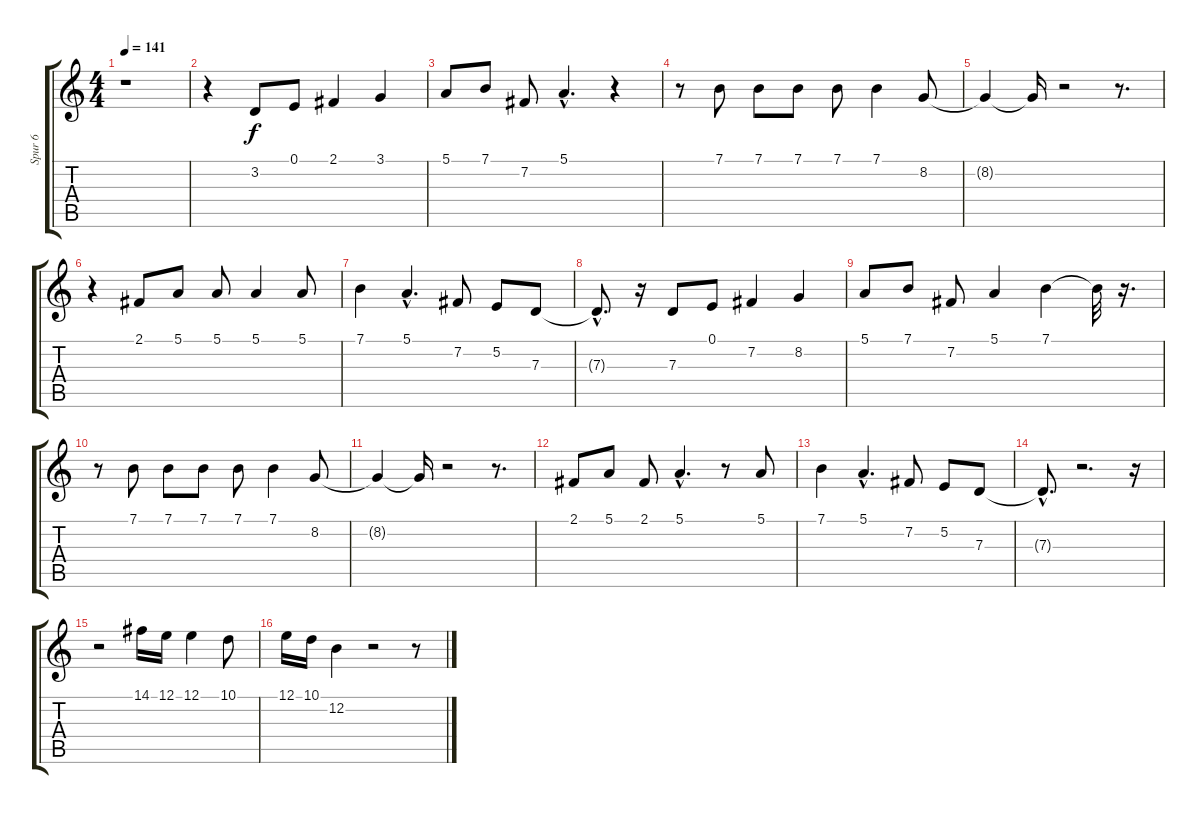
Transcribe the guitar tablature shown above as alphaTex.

\track ("Spur 6" "Spur 6") {instrument lead6voice}
\staff {score tabs}
\tuning (E4 B3 G3 D3 A2 E2) {hide}
\ts (4 4)
\tempo 141
\clef g2
\ks c
r.1{dy f} |
r.4 3.2.8 0.1.8 2.1.4 3.1.4 |
5.1.8 7.1.8 7.2.8 5.1{hac}.4{d} r.4 |
r.8 7.1.8 7.1.8 7.1.8 7.1.8 7.1.4 8.2.8 |
8.2{t}.4 8.2{t}.16 r.2 r.8{d} |
r.4 2.1.8 5.1.8 5.1.8 5.1.4 5.1.8 |
7.1.4 5.1{hac}.4{d} 7.2.8 5.2.8 7.3.8 |
7.3{hac t}.8{d} r.16 7.3.8 0.1.8 7.2.4 8.2.4 |
5.1.8 7.1.8 7.2.8 5.1.4 7.1.4 7.1{t}.32 r.16{d} |
r.8 7.1.8 7.1.8 7.1.8 7.1.8 7.1.4 8.2.8 |
8.2{t}.4 8.2{t}.16 r.2 r.8{d} |
2.1.8 5.1.8 2.1.8 5.1{hac}.4{d} r.8 5.1.8 |
7.1.4 5.1{hac}.4{d} 7.2.8 5.2.8 7.3.8 |
7.3{hac t}.8{d} r.2{d} r.16 |
r.2 14.1.16 12.1.16 12.1.4 10.1.8 |
12.1.16 10.1.16 12.2.4 r.2 r.8
